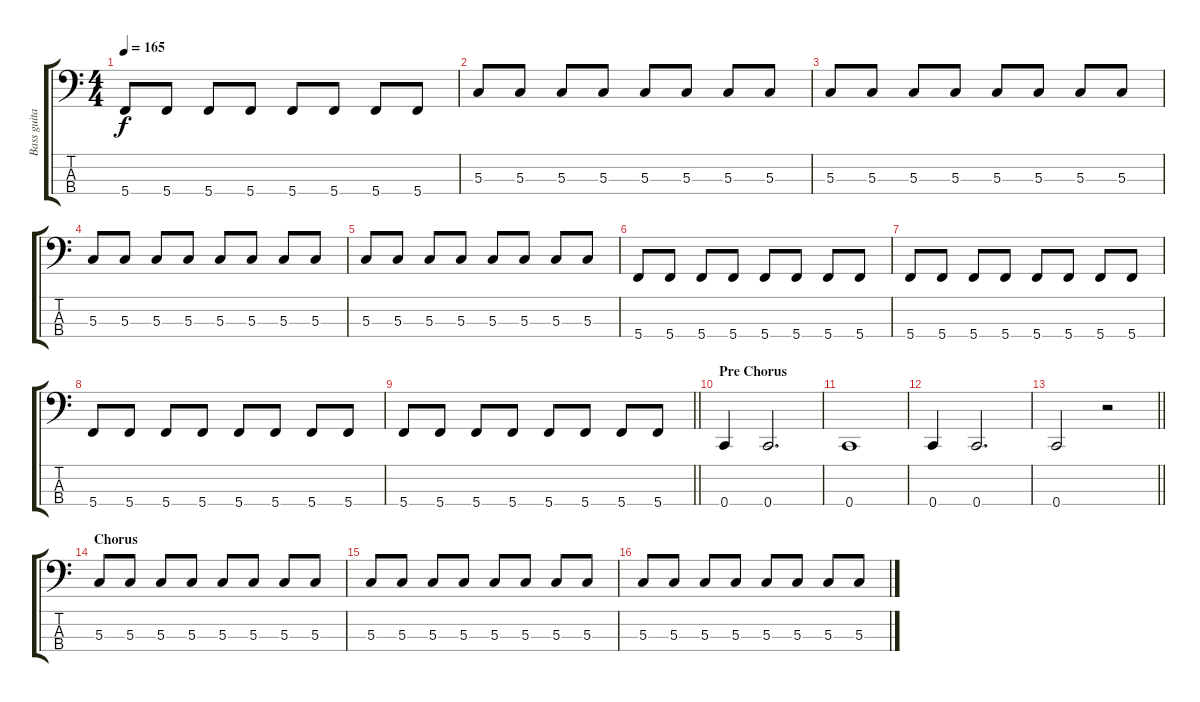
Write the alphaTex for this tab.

\track ("Bass guitar" "Bass guita") {instrument electricbassfinger}
\staff {score tabs}
\tuning (F2 C2 G1 C1) {hide}
\ts (4 4)
\tempo 165
\clef f4
\ks c
5.4.8{dy f} 5.4.8 5.4.8 5.4.8 5.4.8 5.4.8 5.4.8 5.4.8 |
5.3.8 5.3.8 5.3.8 5.3.8 5.3.8 5.3.8 5.3.8 5.3.8 |
5.3.8 5.3.8 5.3.8 5.3.8 5.3.8 5.3.8 5.3.8 5.3.8 |
5.3.8 5.3.8 5.3.8 5.3.8 5.3.8 5.3.8 5.3.8 5.3.8 |
5.3.8 5.3.8 5.3.8 5.3.8 5.3.8 5.3.8 5.3.8 5.3.8 |
5.4.8 5.4.8 5.4.8 5.4.8 5.4.8 5.4.8 5.4.8 5.4.8 |
5.4.8 5.4.8 5.4.8 5.4.8 5.4.8 5.4.8 5.4.8 5.4.8 |
5.4.8 5.4.8 5.4.8 5.4.8 5.4.8 5.4.8 5.4.8 5.4.8 |
\barLineRight lightlight
5.4.8 5.4.8 5.4.8 5.4.8 5.4.8 5.4.8 5.4.8 5.4.8 |
\section ("" "Pre Chorus")
0.4.4 0.4.2{d} |
0.4.1 |
0.4.4 0.4.2{d} |
\barLineRight lightlight
0.4.2 r.2 |
\section ("" "Chorus")
5.3.8 5.3.8 5.3.8 5.3.8 5.3.8 5.3.8 5.3.8 5.3.8 |
5.3.8 5.3.8 5.3.8 5.3.8 5.3.8 5.3.8 5.3.8 5.3.8 |
5.3.8 5.3.8 5.3.8 5.3.8 5.3.8 5.3.8 5.3.8 5.3.8
